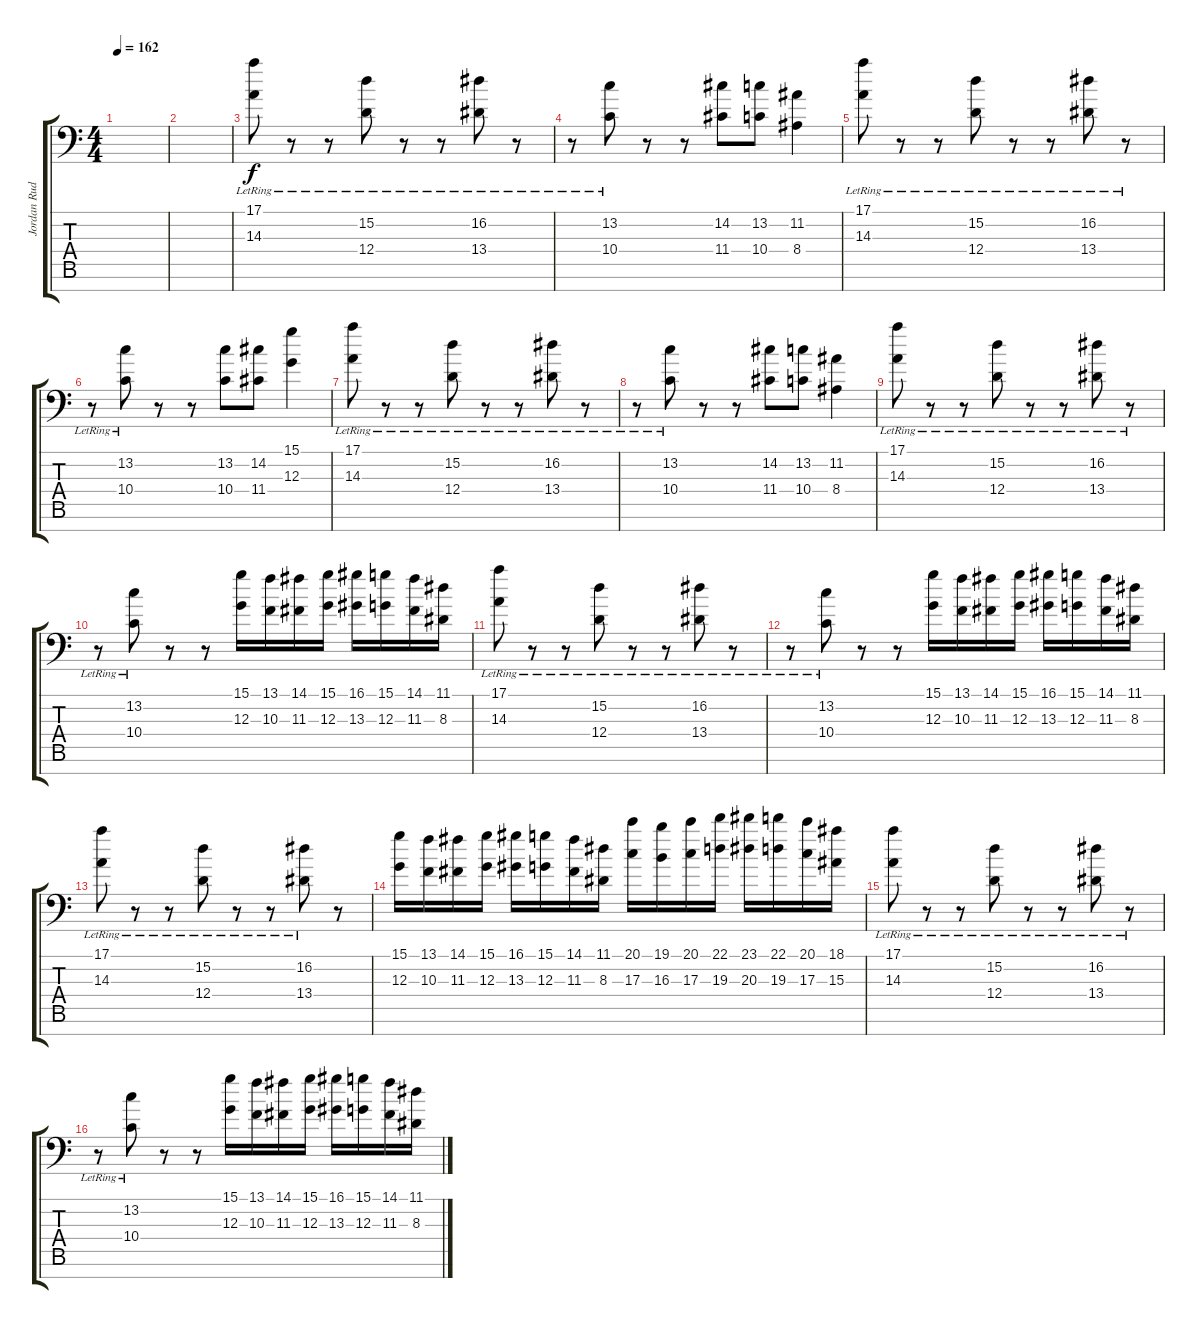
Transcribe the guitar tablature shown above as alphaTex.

\track ("Jordan Rudess chords 1" "Jordan Rud") {instrument pad3polysynth}
\staff {score tabs}
\tuning (E4 B3 G3 D3 A2 E2 C-1) {hide}
\ts (4 4)
\tempo 162
\clef f4
\ks c
|
|
(17.1{lr} 14.3{lr}).8{volume 16} r.8 r.8 (15.2{lr} 12.4{lr}).8 r.8 r.8 (16.2{lr} 13.4{lr}).8 r.8 |
r.8 (13.2{lr} 10.4{lr}).8 r.8 r.8 (14.2 11.4).8 (13.2 10.4).8 (11.2 8.4).4 |
(17.1{lr} 14.3{lr}).8 r.8 r.8 (15.2{lr} 12.4{lr}).8 r.8 r.8 (16.2{lr} 13.4{lr}).8 r.8 |
r.8 (13.2{lr} 10.4{lr}).8 r.8 r.8 (13.2 10.4).8 (14.2 11.4).8 (15.1 12.3).4 |
(17.1{lr} 14.3{lr}).8 r.8 r.8 (15.2{lr} 12.4{lr}).8 r.8 r.8 (16.2{lr} 13.4{lr}).8 r.8 |
r.8 (13.2{lr} 10.4{lr}).8 r.8 r.8 (14.2 11.4).8 (13.2 10.4).8 (11.2 8.4).4 |
(17.1{lr} 14.3{lr}).8 r.8 r.8 (15.2{lr} 12.4{lr}).8 r.8 r.8 (16.2{lr} 13.4{lr}).8 r.8 |
r.8 (13.2{lr} 10.4{lr}).8 r.8 r.8 (15.1 12.3).16 (13.1 10.3).16 (14.1 11.3).16 (15.1 12.3).16 (16.1 13.3).16 (15.1 12.3).16 (14.1 11.3).16 (11.1 8.3).16 |
(17.1{lr} 14.3{lr}).8 r.8 r.8 (15.2{lr} 12.4{lr}).8 r.8 r.8 (16.2{lr} 13.4{lr}).8 r.8 |
r.8 (13.2{lr} 10.4{lr}).8 r.8 r.8 (15.1 12.3).16 (13.1 10.3).16 (14.1 11.3).16 (15.1 12.3).16 (16.1 13.3).16 (15.1 12.3).16 (14.1 11.3).16 (11.1 8.3).16 |
(17.1{lr} 14.3{lr}).8 r.8 r.8 (15.2{lr} 12.4{lr}).8 r.8 r.8 (16.2{lr} 13.4{lr}).8 r.8 |
(15.1 12.3).16 (13.1 10.3).16 (14.1 11.3).16 (15.1 12.3).16 (16.1 13.3).16 (15.1 12.3).16 (14.1 11.3).16 (11.1 8.3).16 (20.1 17.3).16 (19.1 16.3).16 (20.1 17.3).16 (22.1 19.3).16 (23.1 20.3).16 (22.1 19.3).16 (20.1 17.3).16 (18.1 15.3).16 |
(17.1{lr} 14.3{lr}).8 r.8 r.8 (15.2{lr} 12.4{lr}).8 r.8 r.8 (16.2{lr} 13.4{lr}).8 r.8 |
r.8 (13.2{lr} 10.4{lr}).8 r.8 r.8 (15.1 12.3).16 (13.1 10.3).16 (14.1 11.3).16 (15.1 12.3).16 (16.1 13.3).16 (15.1 12.3).16 (14.1 11.3).16 (11.1 8.3).16
